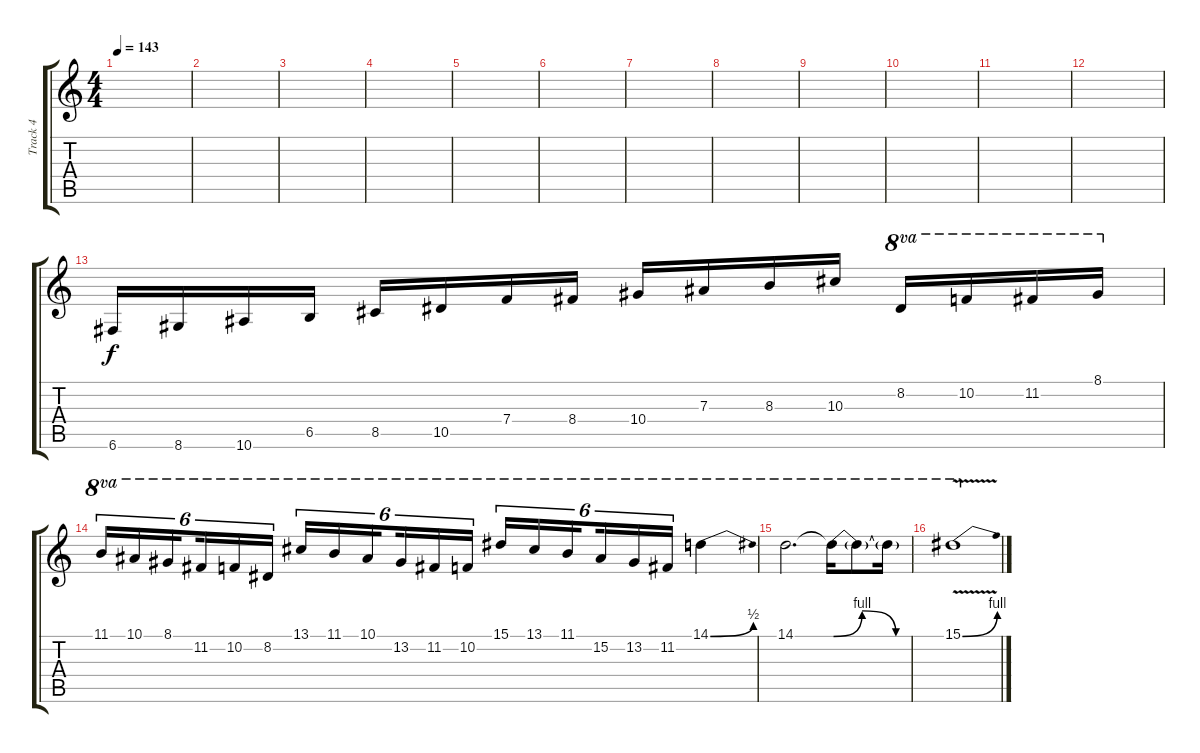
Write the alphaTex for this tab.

\track ("Track 4" "Track 4") {instrument distortionguitar}
\staff {score tabs}
\tuning (C4 G3 Eb3 Bb2 F2 C2) {hide}
\ts (4 4)
\tempo 143
\clef g2
\ks c
|
|
|
|
|
|
|
|
|
|
|
|
6.6.16 8.6.16 10.6.16 6.5.16 8.5.16 10.5.16 7.4.16 8.4.16 10.4.16 7.3.16 8.3.16 10.3.16 8.2.16{ot 8va} 10.2.16{ot 8va} 11.2.16{ot 8va} 8.1.16{ot 8va} |
11.1.16{tu (6 4) ot 8va} 10.1.16{tu (6 4) ot 8va} 8.1.16{tu (6 4) ot 8va beam splitsecondary} 11.2.16{tu (6 4) ot 8va} 10.2.16{tu (6 4) ot 8va} 8.2.16{tu (6 4) ot 8va} 13.1.16{tu (6 4) ot 8va} 11.1.16{tu (6 4) ot 8va} 10.1.16{tu (6 4) ot 8va beam splitsecondary} 13.2.16{tu (6 4) ot 8va} 11.2.16{tu (6 4) ot 8va} 10.2.16{tu (6 4) ot 8va} 15.1.16{tu (6 4) ot 8va} 13.1.16{tu (6 4) ot 8va} 11.1.16{tu (6 4) ot 8va beam splitsecondary} 15.2.16{tu (6 4) ot 8va} 13.2.16{tu (6 4) ot 8va} 11.2.16{tu (6 4) ot 8va} 14.1{be (bend 0 0 60 2)}.4{ot 8va} |
14.1.2{d ot 8va} 14.1{be (custom 0 0 22 4 48 0 60 0) t}.16{ot 8va} 14.1{t}.8{ot 8va} 14.1{t}.16{ot 8va} |
15.1{be (bend 0 0 60 4) v}.1{ot 8va}
